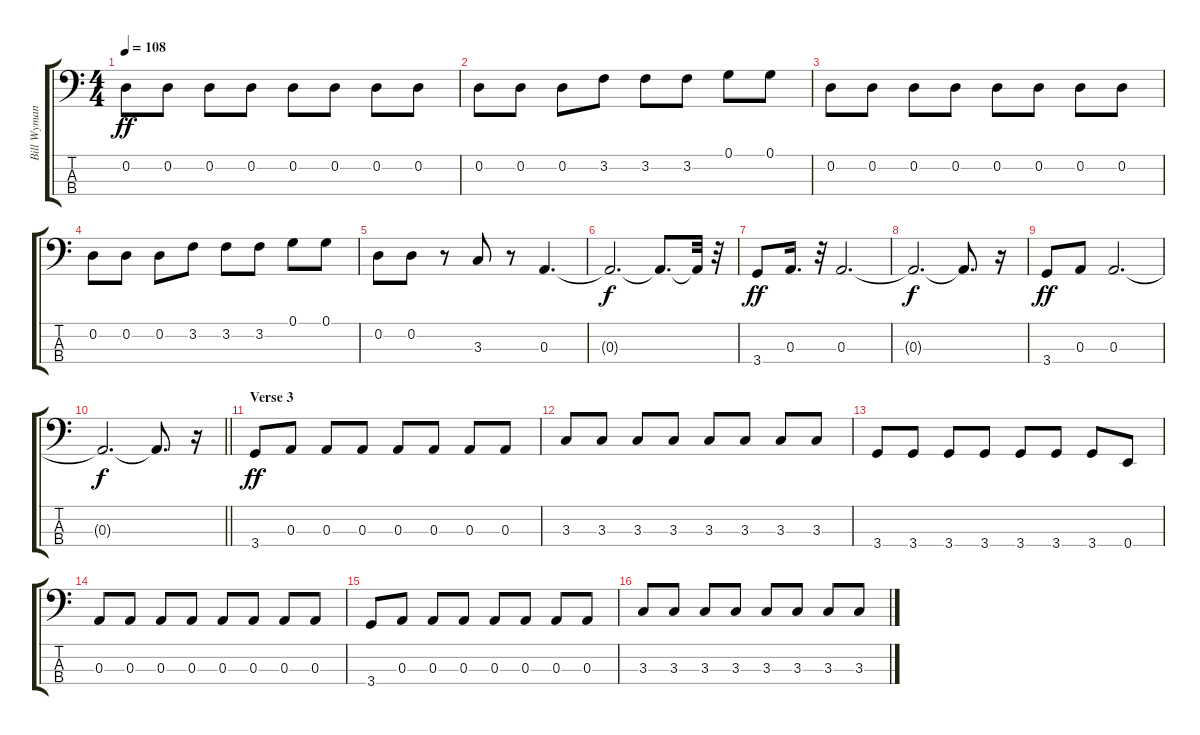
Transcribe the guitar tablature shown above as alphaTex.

\track ("Bill Wyman" "Bill Wyman") {instrument fretlessbass}
\staff {score tabs}
\tuning (G2 D2 A1 E1) {hide}
\ts (4 4)
\tempo 108
\clef f4
\ks c
0.2.8{dy ff} 0.2.8 0.2.8 0.2.8 0.2.8 0.2.8 0.2.8 0.2.8 |
0.2.8 0.2.8 0.2.8 3.2.8 3.2.8 3.2.8 0.1.8 0.1.8 |
0.2.8 0.2.8 0.2.8 0.2.8 0.2.8 0.2.8 0.2.8 0.2.8 |
0.2.8 0.2.8 0.2.8 3.2.8 3.2.8 3.2.8 0.1.8 0.1.8 |
0.2.8 0.2.8 r.8 3.3.8 r.8 0.3.4{d} |
0.3{t}.2{d dy f} 0.3{t}.8{d} 0.3{t}.32 r.32 |
3.4.8{dy ff} 0.3.16{d} r.32 0.3.2{d} |
0.3{t}.2{d dy f} 0.3{t}.8{d} r.16 |
3.4.8{dy ff} 0.3.8 0.3.2{d} |
\barLineRight lightlight
0.3{t}.2{d dy f} 0.3{t}.8{d} r.16 |
\section ("" "Verse 3")
3.4.8{dy ff} 0.3.8 0.3.8 0.3.8 0.3.8 0.3.8 0.3.8 0.3.8 |
3.3.8 3.3.8 3.3.8 3.3.8 3.3.8 3.3.8 3.3.8 3.3.8 |
3.4.8 3.4.8 3.4.8 3.4.8 3.4.8 3.4.8 3.4.8 0.4.8 |
0.3.8 0.3.8 0.3.8 0.3.8 0.3.8 0.3.8 0.3.8 0.3.8 |
3.4.8 0.3.8 0.3.8 0.3.8 0.3.8 0.3.8 0.3.8 0.3.8 |
3.3.8 3.3.8 3.3.8 3.3.8 3.3.8 3.3.8 3.3.8 3.3.8
